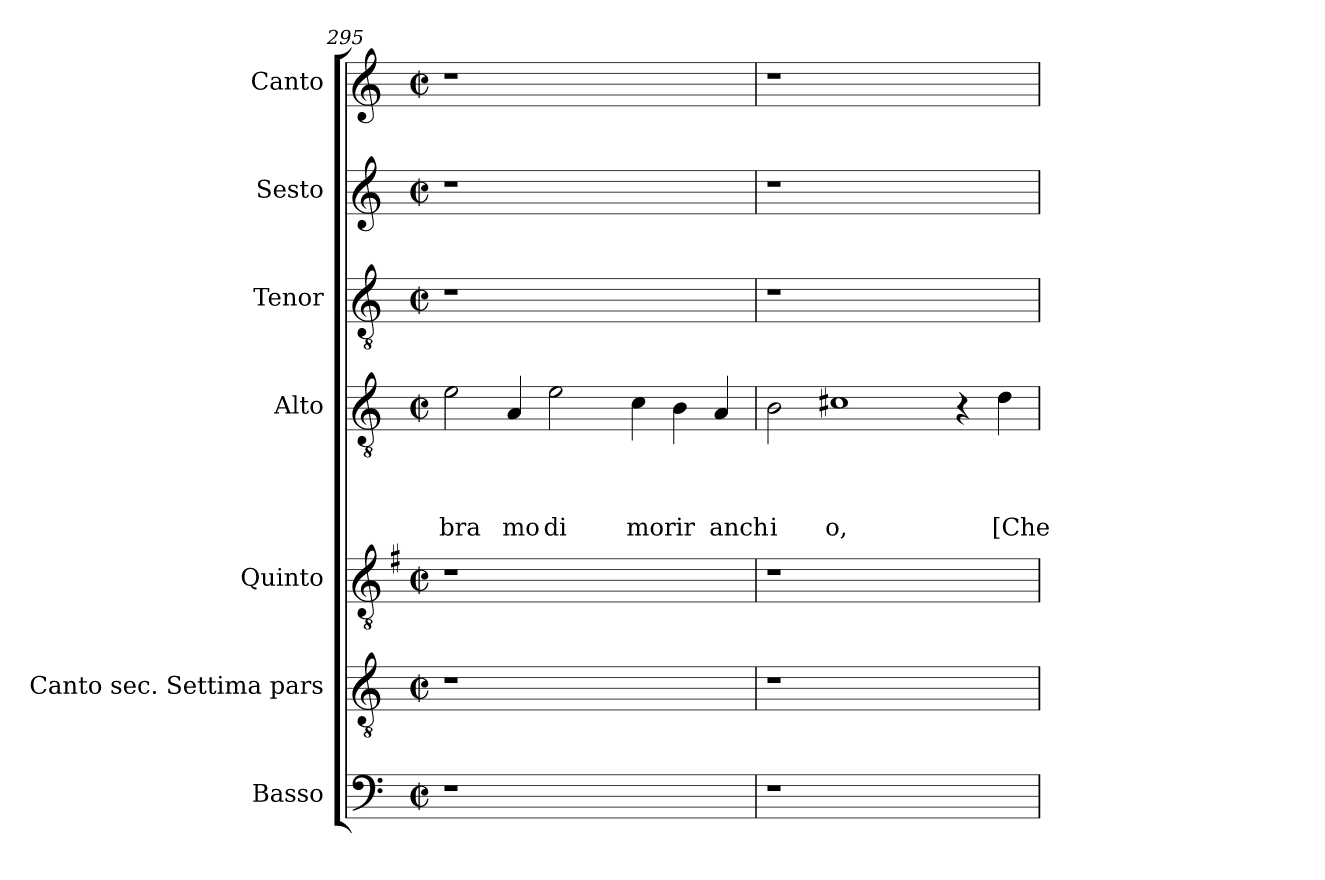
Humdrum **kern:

**kern	**kern	**kern	**kern	**text	**text	**text	**text	**kern	**kern	**kern
*part7	*part6	*part5	*part4	*part4	*part4	*part4	*part4	*part3	*part2	*part1
*staff7	*staff6	*staff5	*staff4	*staff4	*staff4	*staff4	*staff4	*staff3	*staff2	*staff1
*I"Basso	*I"Canto sec. Settima pars	*I"Quinto	*I"Alto	*	*	*	*	*I"Tenor	*I"Sesto	*I"Canto
*	*	*I'Quinto	*I'Alto	*	*	*	*	*I'Tenor	*I'Sesto	*I'Canto
*clefF4	*clefGv2	*clefGv2	*clefGv2	*	*	*	*	*clefGv2	*clefG2	*clefG2
*k[]	*k[]	*k[f#]	*k[]	*	*	*	*	*k[]	*k[]	*k[]
*C:	*C:	*G:	*C:	*	*	*	*	*C:	*C:	*C:
*M2/2	*M2/2	*M2/2	*M2/2	*	*	*	*	*M2/2	*M2/2	*M2/2
*met(c|)	*met(c|)	*met(c|)	*met(c|)	*	*	*	*	*met(c|)	*met(c|)	*met(c|)
=295	=295	=295	=295	=295	=295	=295	=295	=295	=295	=295
!	!	!	!	!	!	!	!LO:LY:b	!	!	!
1r	1r	1r	2e\	.	.	.	bra	1r	1r	1r
!	!	!	!	!	!	!	!LO:LY:b	!	!	!
.	.	.	4A/	.	.	.	mo	.	.	.
!	!	!	!	!	!	!	!LO:LY:b	!	!	!
.	.	.	2e\	.	.	.	di	.	.	.
1ryy	1ryy	1ryy	.	.	.	.	.	1ryy	1ryy	1ryy
!	!	!	!	!	!	!	!LO:LY:b	!	!	!
.	.	.	4c\	.	.	.	morir	.	.	.
.	.	.	4B\	.	.	.	.	.	.	.
!	!	!	!	!	!	!	!LO:LY:b	!	!	!
.	.	.	4A/	.	.	.	anch	.	.	.
=296	=296	=296	=296	=296	=296	=296	=296	=296	=296	=296
!	!	!	!	!	!	!	!LO:LY:b	!	!	!
1r	1r	1r	2B\	.	.	.	i	1r	1r	1r
!	!	!	!	!	!	!	!LO:LY:b	!	!	!
.	.	.	1c#X	.	.	.	o,	.	.	.
1ryy	1ryy	1ryy	.	.	.	.	.	1ryy	1ryy	1ryy
.	.	.	4r	.	.	.	.	.	.	.
!	!	!	!	!	!	!	!LO:LY:b	!	!	!
.	.	.	4d\	.	.	.	[Che	.	.	.
=	=	=	=	=	=	=	=	=	=	=
*-	*-	*-	*-	*-	*-	*-	*-	*-	*-	*-
